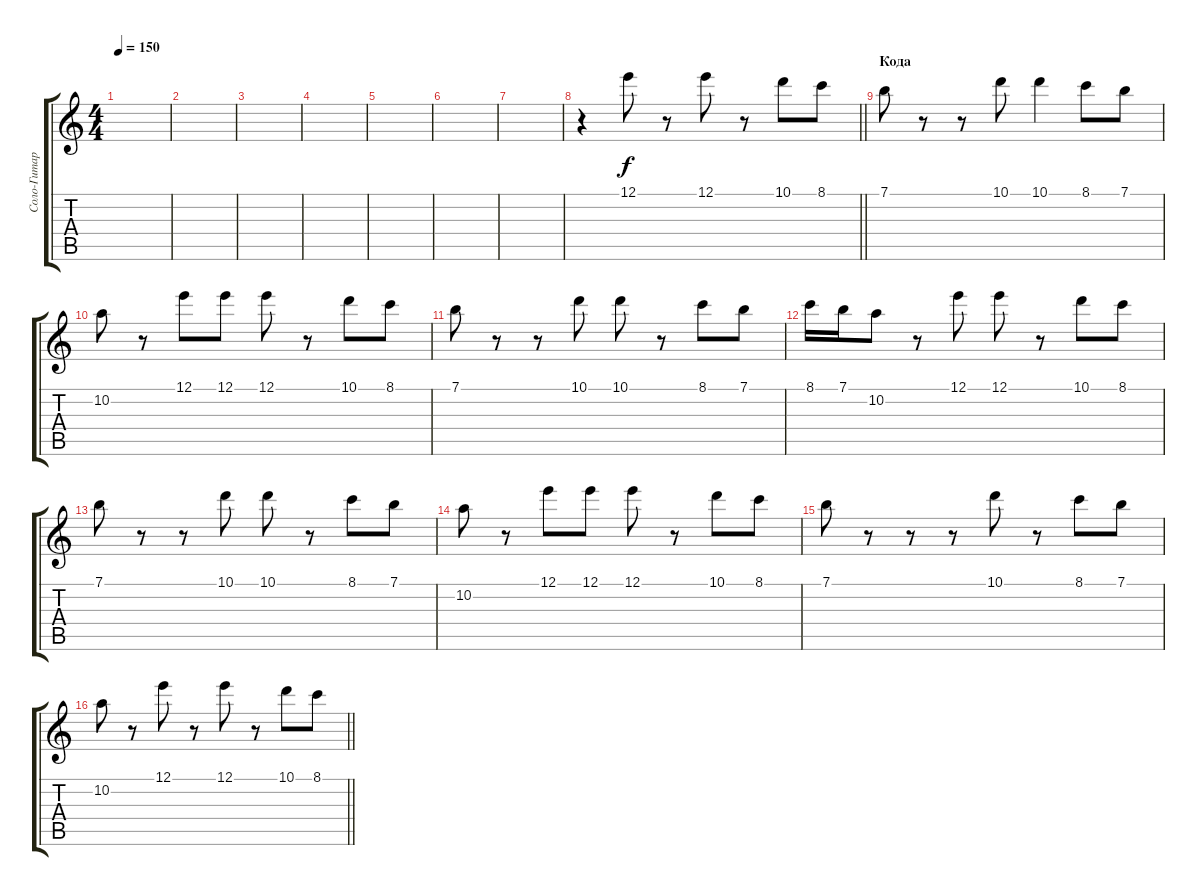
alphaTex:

\track ("Соло-Гитара" "Соло-Гитар") {instrument acousticguitarsteel}
\staff {score tabs}
\tuning (E4 B3 G3 D3 A2 E2) {hide}
\ts (4 4)
\tempo 150
\clef g2
\ks c
|
|
|
|
|
|
|
\barLineRight lightlight
r.4 12.1.8 r.8 12.1.8 r.8 10.1.8 8.1.8 |
\section ("" "Кода")
7.1.8 r.8 r.8 10.1.8 10.1.4 8.1.8 7.1.8 |
10.2.8 r.8 12.1.8 12.1.8 12.1.8 r.8 10.1.8 8.1.8 |
7.1.8 r.8 r.8 10.1.8 10.1.8 r.8 8.1.8 7.1.8 |
8.1.16 7.1.16 10.2.8 r.8 12.1.8 12.1.8 r.8 10.1.8 8.1.8 |
7.1.8 r.8 r.8 10.1.8 10.1.8 r.8 8.1.8 7.1.8 |
10.2.8 r.8 12.1.8 12.1.8 12.1.8 r.8 10.1.8 8.1.8 |
7.1.8 r.8 r.8 r.8 10.1.8 r.8 8.1.8 7.1.8 |
\barLineRight lightlight
10.2.8 r.8 12.1.8 r.8 12.1.8 r.8 10.1.8 8.1.8
